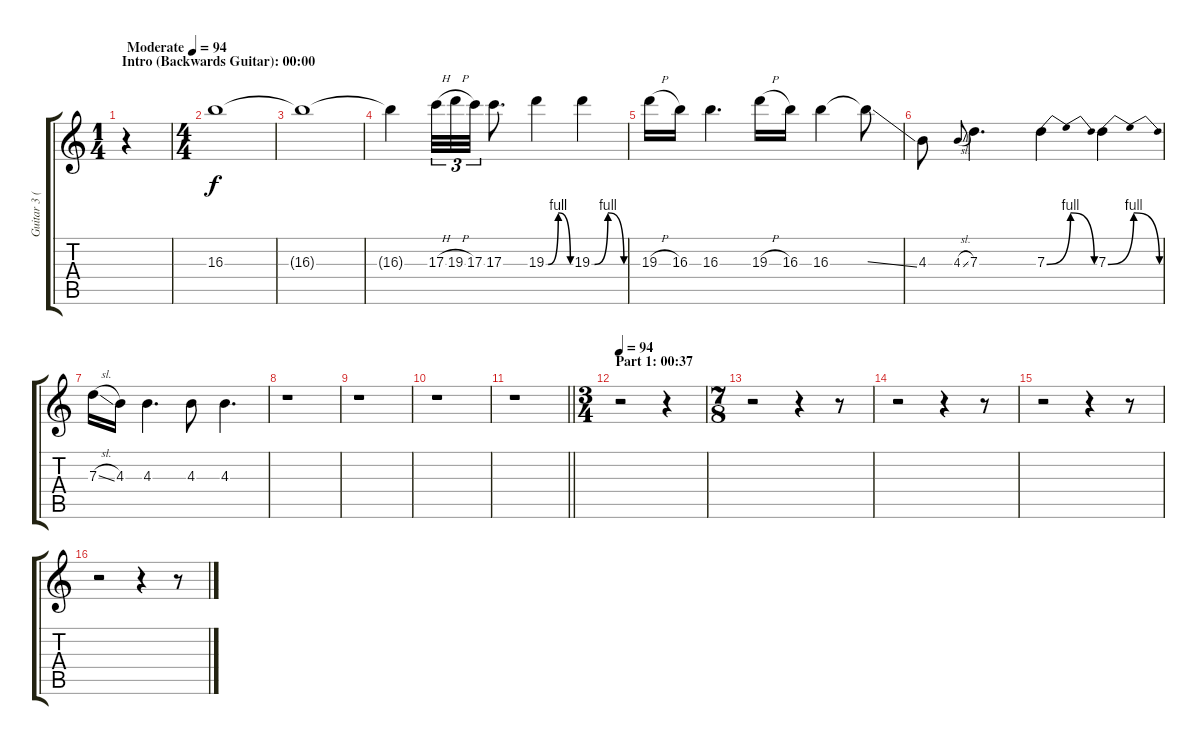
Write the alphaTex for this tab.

\track ("Guitar 3 (Distortion)" "Guitar 3 (") {instrument distortionguitar}
\staff {score tabs}
\tuning (E4 B3 G3 D3 A2 E2) {hide}
\ts (1 4)
\section ("" "Intro (Backwards Guitar): 00:00")
\tempo (94 "Moderate")
\tempo 74
\tempo (94 "Moderate")
\clef g2
\ks c
r.4{dy f volume 0 instrument distortionguitar} |
\ts (4 4)
16.3.1{volume 7} |
16.3{t}.1 |
16.3{t}.4 17.3{h}.32{tu (3 2)} 19.3{h}.32{tu (3 2)} 17.3.32{tu (3 2)} 17.3.8{d} 19.3{be (custom 0 0 5 0 30 4 60 0)}.4 19.3{be (custom 0 0 5 0 30 4 60 0)}.4 |
19.3{h}.16 16.3.16 16.3.4{d} 19.3{h}.16 16.3.16 16.3.4 16.3{ss t}.8 |
4.3.8{volume 14} 4.3{sl}.8{gr onbeat} 7.3.4{d} 7.3{be (bendrelease 0 0 30 4 30 4 60 0)}.4 7.3{be (bendrelease 0 0 30 4 30 4 60 0)}.4 |
7.3{sl}.16 4.3.16 4.3.4{d} 4.3.8 4.3.4{d} |
r.1 |
r.1 |
r.1 |
\barLineRight lightlight
r.1 |
\ts (3 4)
\section ("" "Part 1: 00:37")
\tempo 94
r.2 r.4 |
\ts (7 8)
r.2 r.4 r.8 |
r.2 r.4 r.8 |
r.2 r.4 r.8 |
r.2 r.4 r.8
